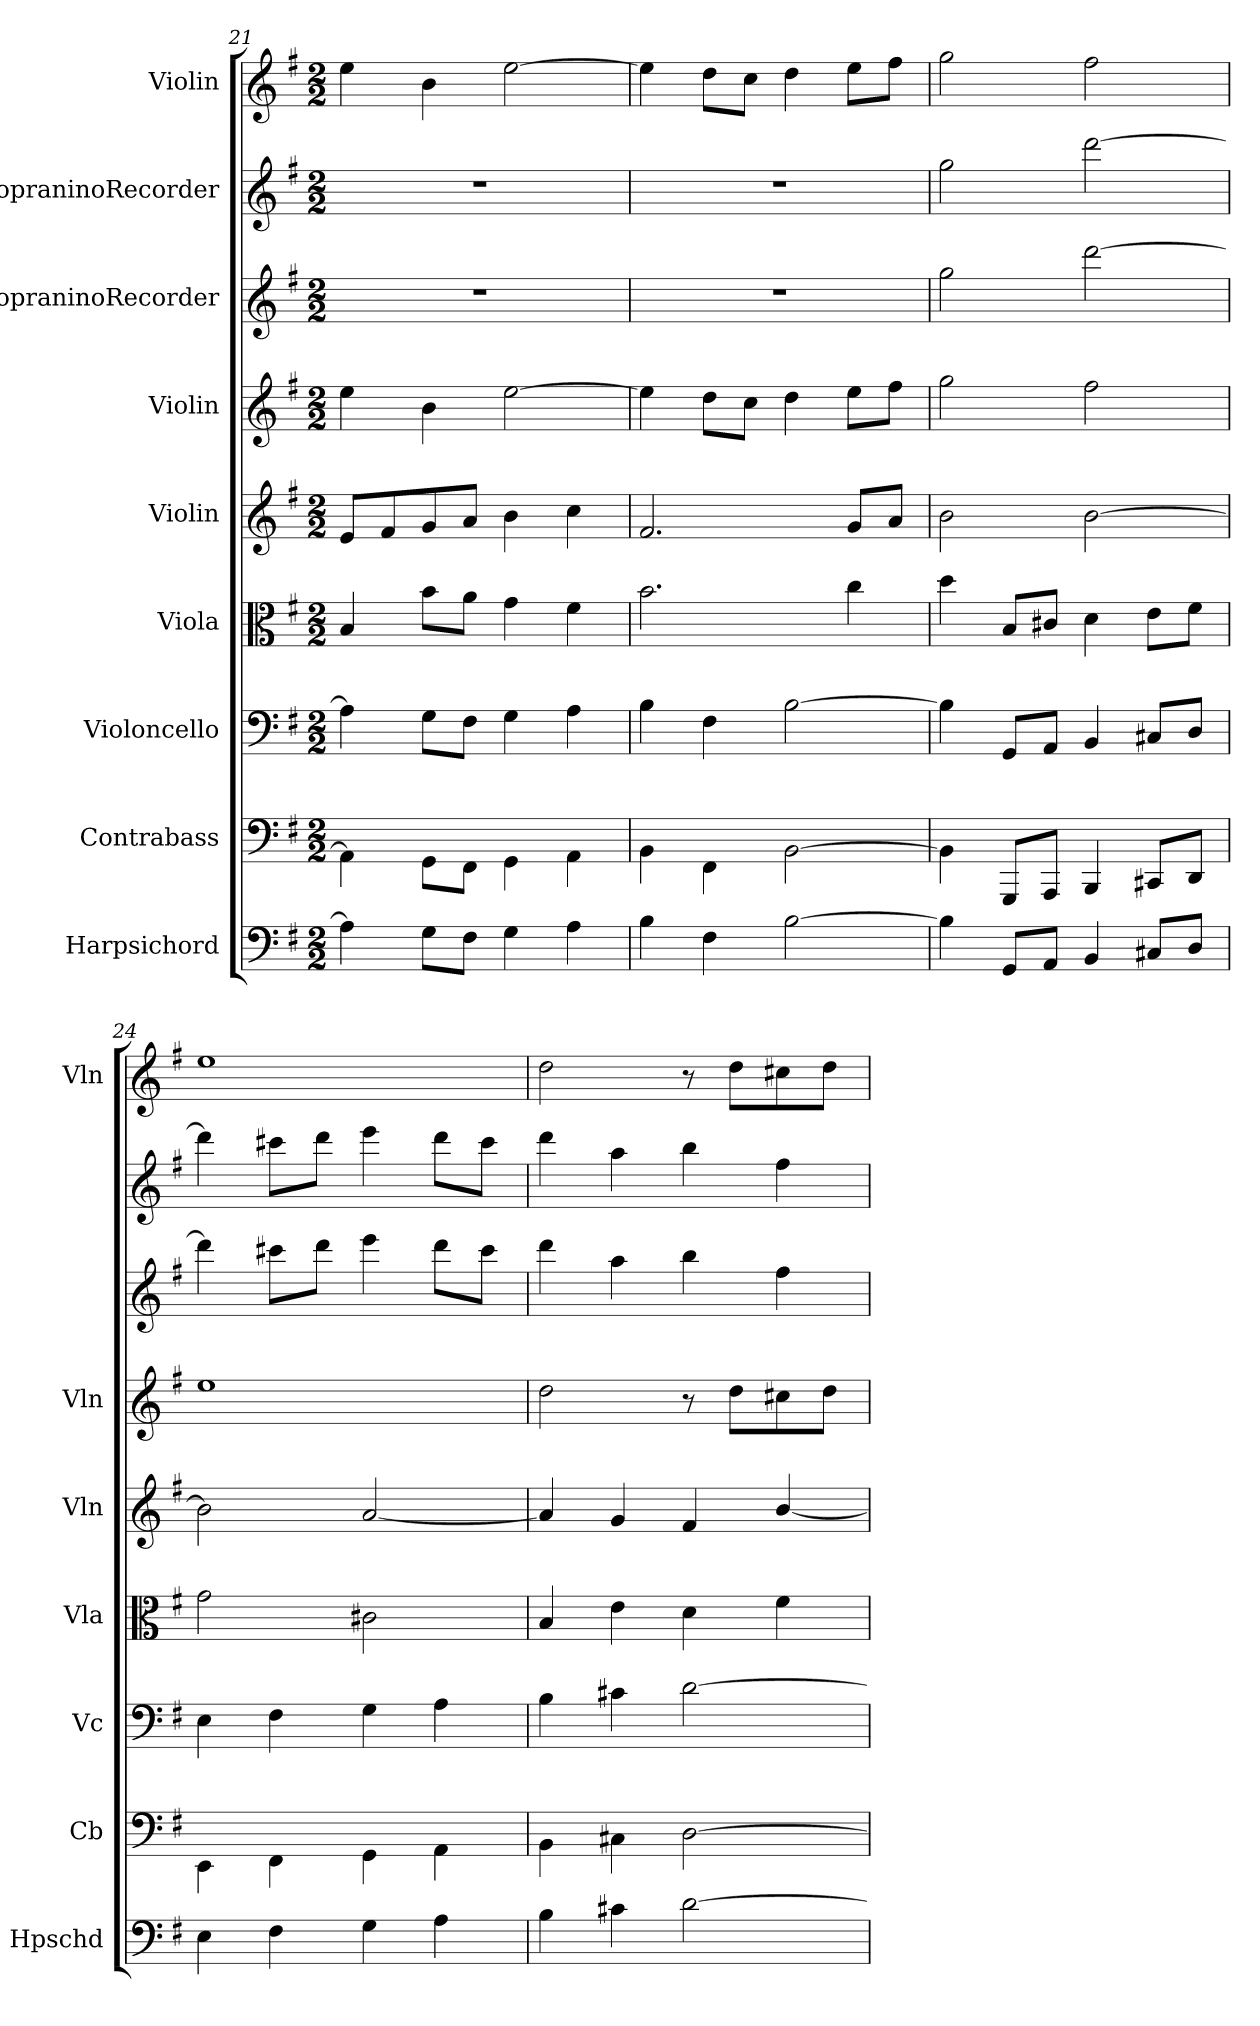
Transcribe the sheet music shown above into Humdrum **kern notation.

**kern	**kern	**kern	**kern	**kern	**kern	**kern	**kern	**kern
*part9	*part8	*part7	*part6	*part5	*part4	*part3	*part2	*part1
*staff9	*staff8	*staff7	*staff6	*staff5	*staff4	*staff3	*staff2	*staff1
*I"Harpsichord	*I"Contrabass	*I"Violoncello	*I"Viola	*I"Violin	*I"Violin	*I"SopraninoRecorder	*I"SopraninoRecorder	*I"Violin
*I'Hpschd	*I'Cb	*I'Vc	*I'Vla	*I'Vln	*I'Vln	*	*	*I'Vln
*clefF4	*clefF4	*clefF4	*clefC3	*clefG2	*clefG2	*clefG2	*clefG2	*clefG2
*k[f#]	*k[f#]	*k[f#]	*k[f#]	*k[f#]	*k[f#]	*k[f#]	*k[f#]	*k[f#]
*G:	*G:	*G:	*G:	*G:	*G:	*G:	*G:	*G:
*M2/2	*M2/2	*M2/2	*M2/2	*M2/2	*M2/2	*M2/2	*M2/2	*M2/2
=21	=21	=21	=21	=21	=21	=21	=21	=21
4A\]	4AA\]	4A\]	4B/	8e/L	4ee\	1r	1r	4ee\
.	.	.	.	8f#/	.	.	.	.
8G\L	8GG\L	8G\L	8b\L	8g/	4b\	.	.	4b\
8F#\J	8FF#\J	8F#\J	8a\J	8a/J	.	.	.	.
4G\	4GG\	4G\	4g\	4b\	[2ee\	.	.	[2ee\
4A\	4AA\	4A\	4f#\	4cc\	.	.	.	.
=22	=22	=22	=22	=22	=22	=22	=22	=22
4B\	4BB\	4B\	2.b\	2.f#/	4ee\]	1r	1r	4ee\]
4F#\	4FF#\	4F#\	.	.	8dd\L	.	.	8dd\L
.	.	.	.	.	8cc\J	.	.	8cc\J
[2B\	[2BB\	[2B\	.	.	4dd\	.	.	4dd\
.	.	.	4cc\	8g/L	8ee\L	.	.	8ee\L
.	.	.	.	8a/J	8ff#\J	.	.	8ff#\J
=23	=23	=23	=23	=23	=23	=23	=23	=23
4B\]	4BB\]	4B\]	4dd\	2b\	2gg\	2gg\	2gg\	2gg\
8GG/L	8GGG/L	8GG/L	8B/L	.	.	.	.	.
8AA/J	8AAA/J	8AA/J	8c#X/J	.	.	.	.	.
4BB/	4BBB/	4BB/	4d\	[2b\	2ff#\	[2ddd\	[2ddd\	2ff#\
8C#X/L	8CC#X/L	8C#X/L	8e\L	.	.	.	.	.
8D/J	8DD/J	8D/J	8f#\J	.	.	.	.	.
=24	=24	=24	=24	=24	=24	=24	=24	=24
4E\	4EE\	4E\	2g\	2b\]	1ee\	4ddd\]	4ddd\]	1ee\
4F#\	4FF#\	4F#\	.	.	.	8ccc#X\L	8ccc#X\L	.
.	.	.	.	.	.	8ddd\J	8ddd\J	.
4G\	4GG\	4G\	2c#X\	[2a/	.	4eee\	4eee\	.
4A\	4AA\	4A\	.	.	.	8ddd\L	8ddd\L	.
.	.	.	.	.	.	8ccc#\J	8ccc#\J	.
=25	=25	=25	=25	=25	=25	=25	=25	=25
4B\	4BB\	4B\	4B/	4a/]	2dd\	4ddd\	4ddd\	2dd\
4c#X\	4C#X\	4c#X\	4e\	4g/	.	4aa\	4aa\	.
[2d\	[2D\	[2d\	4d\	4f#/	8r	4bb\	4bb\	8r
.	.	.	.	.	8dd\L	.	.	8dd\L
.	.	.	4f#\	[4b/	8cc#X\	4ff#\	4ff#\	8cc#X\
.	.	.	.	.	8dd\J	.	.	8dd\J
=	=	=	=	=	=	=	=	=
*-	*-	*-	*-	*-	*-	*-	*-	*-
